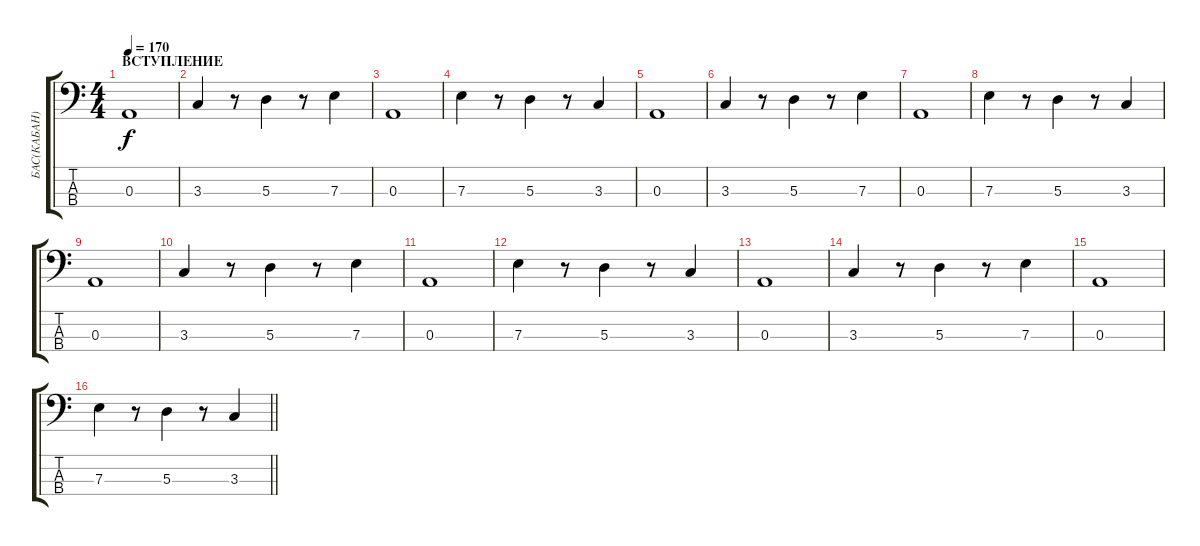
\track ("БАС(КАБАН)" "БАС(КАБАН)") {instrument electricbassfinger}
\staff {score tabs}
\tuning (G2 D2 A1 E1) {hide}
\ts (4 4)
\section ("" "ВСТУПЛЕНИЕ")
\tempo 170
\clef f4
\ks c
0.3.1{dy f instrument electricbassfinger} |
3.3.4 r.8 5.3.4 r.8 7.3.4 |
0.3.1 |
7.3.4 r.8 5.3.4 r.8 3.3.4 |
0.3.1 |
3.3.4 r.8 5.3.4 r.8 7.3.4 |
0.3.1 |
7.3.4 r.8 5.3.4 r.8 3.3.4 |
0.3.1 |
3.3.4 r.8 5.3.4 r.8 7.3.4 |
0.3.1 |
7.3.4 r.8 5.3.4 r.8 3.3.4 |
0.3.1 |
3.3.4 r.8 5.3.4 r.8 7.3.4 |
0.3.1 |
\barLineRight lightlight
7.3.4 r.8 5.3.4 r.8 3.3.4
